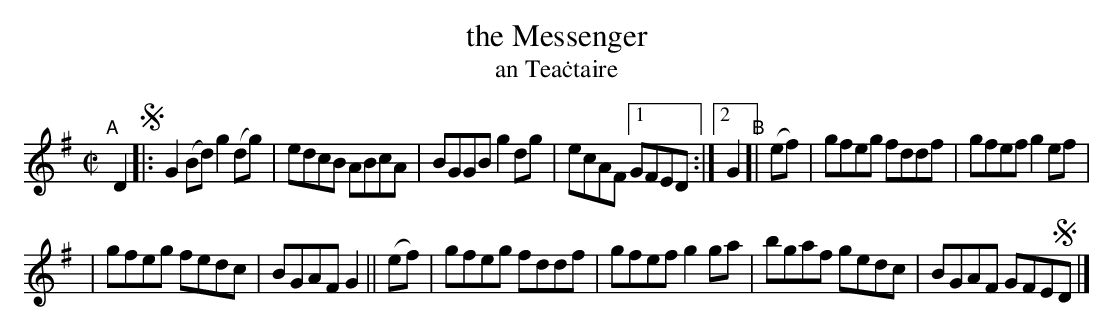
X:1
T: the Messenger
T: an Tea\.ctaire
M: C|
L: 1/8
K: G
"^A"[|]\
D2 !segno!|: G2 (Bd) g2 (dg) | edcB ABcA | BGGB g2 dg |ecAF \
[1 GFED :|[2 G2 "^B"[| (ef) | gfeg fddf | gfef g2 ef |
| gfeg fedc | BGAF G2 || (ef) | gfeg fddf \
| gfef g2 ga | bgaf gedc | BGAF GFE!segno!D |]
